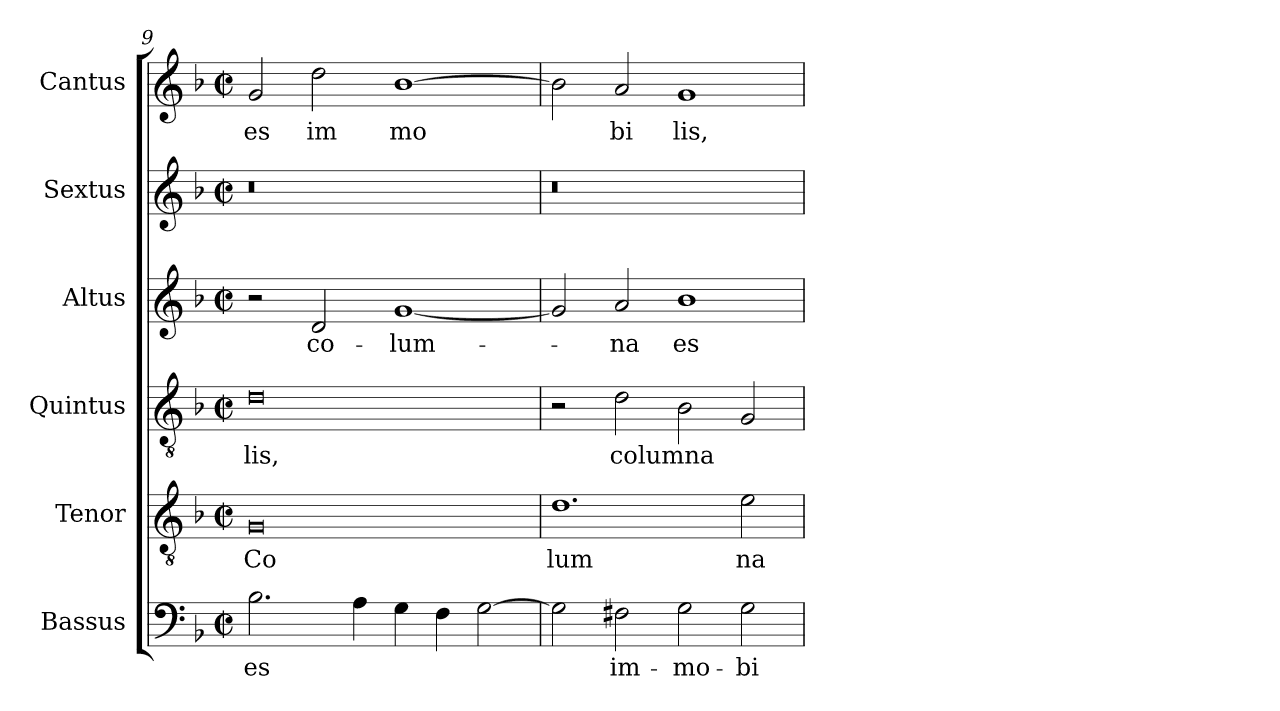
**kern	**text	**kern	**text	**kern	**text	**kern	**text	**kern	**kern	**text
*part6	*part6	*part5	*part5	*part4	*part4	*part3	*part3	*part2	*part1	*part1
*staff6	*staff6	*staff5	*staff5	*staff4	*staff4	*staff3	*staff3	*staff2	*staff1	*staff1
*I"Bassus	*	*I"Tenor	*	*I"Quintus	*	*I"Altus	*	*I"Sextus	*I"Cantus	*
*clefF4	*	*clefGv2	*	*clefGv2	*	*clefG2	*	*clefG2	*clefG2	*
*k[b-]	*	*k[b-]	*	*k[b-]	*	*k[b-]	*	*k[b-]	*k[b-]	*
*F:	*	*F:	*	*F:	*	*F:	*	*F:	*F:	*
*M2/2	*	*M2/2	*	*M2/2	*	*M2/2	*	*M2/2	*M2/2	*
*met(c|)	*	*met(c|)	*	*met(c|)	*	*met(c|)	*	*met(c|)	*met(c|)	*
=9	=9	=9	=9	=9	=9	=9	=9	=9	=9	=9
!	!LO:LY:b:cj	!	!LO:LY:b:cj	!	!LO:LY:b:cj	!	!	!	!	!LO:LY:b:cj
2.B-\	es	0G	Co	0d	-lis,	2r	.	0r	2g/	es
!	!	!	!	!	!	!	!LO:LY:b:cj	!	!	!LO:LY:b:cj
.	.	.	.	.	.	2d/	co-	.	2dd\	im
4A\	.	.	.	.	.	.	.	.	.	.
!	!	!	!	!	!	!	!LO:LY:b	!	!	!LO:LY:b:cj
4G\	.	.	.	.	.	[<1g	-lum-	.	[>1b-	mo
4F\	.	.	.	.	.	.	.	.	.	.
[>2G\	.	.	.	.	.	.	.	.	.	.
=10	=10	=10	=10	=10	=10	=10	=10	=10	=10	=10
!	!	!	!LO:LY:b:cj	!	!	!	!	!	!	!
2G\]	.	1.d	lum	2r	.	2g/]	.	0r	2b-\]	.
!	!LO:LY:b:cj	!	!	!	!LO:LY:b	!	!LO:LY:b:cj	!	!	!LO:LY:b:cj
2F#X\	im-	.	.	2d\	columna	2a/	-na	.	2a/	bi
!	!LO:LY:b:cj	!	!	!	!	!	!LO:LY:b:cj	!	!	!LO:LY:b:cj
2G\	-mo-	.	.	2B-\	.	1b-	es	.	1g	lis,
!	!LO:LY:b:cj	!	!LO:LY:b:cj	!	!	!	!	!	!	!
2G\	-bi-	2e\	na	2G/	.	.	.	.	.	.
=	=	=	=	=	=	=	=	=	=	=
*-	*-	*-	*-	*-	*-	*-	*-	*-	*-	*-
